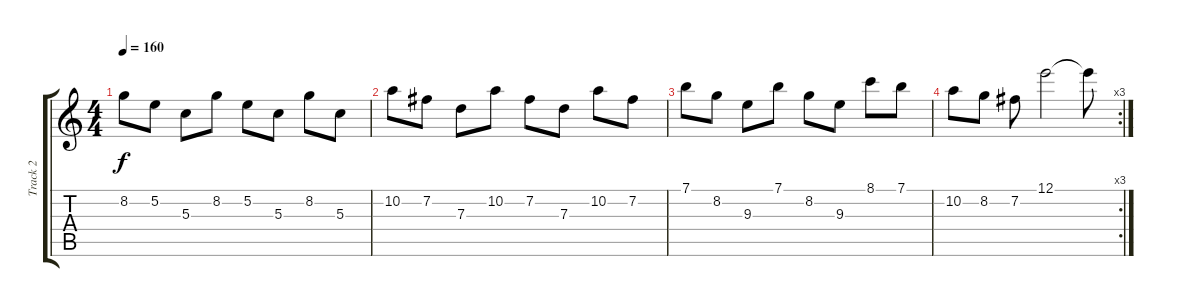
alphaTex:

\track ("Track 2" "Track 2") {instrument overdrivenguitar}
\staff {score tabs}
\tuning (E4 B3 G3 D3 A2 E2) {hide}
\ts (4 4)
\tempo 160
\clef g2
\ks c
8.2.8{dy f} 5.2.8 5.3.8 8.2.8 5.2.8 5.3.8 8.2.8 5.3.8 |
10.2.8 7.2.8 7.3.8 10.2.8 7.2.8 7.3.8 10.2.8 7.2.8 |
7.1.8 8.2.8 9.3.8 7.1.8 8.2.8 9.3.8 8.1.8 7.1.8 |
\rc 3
10.2.8 8.2.8 7.2.8 12.1.2 12.1{t}.8
